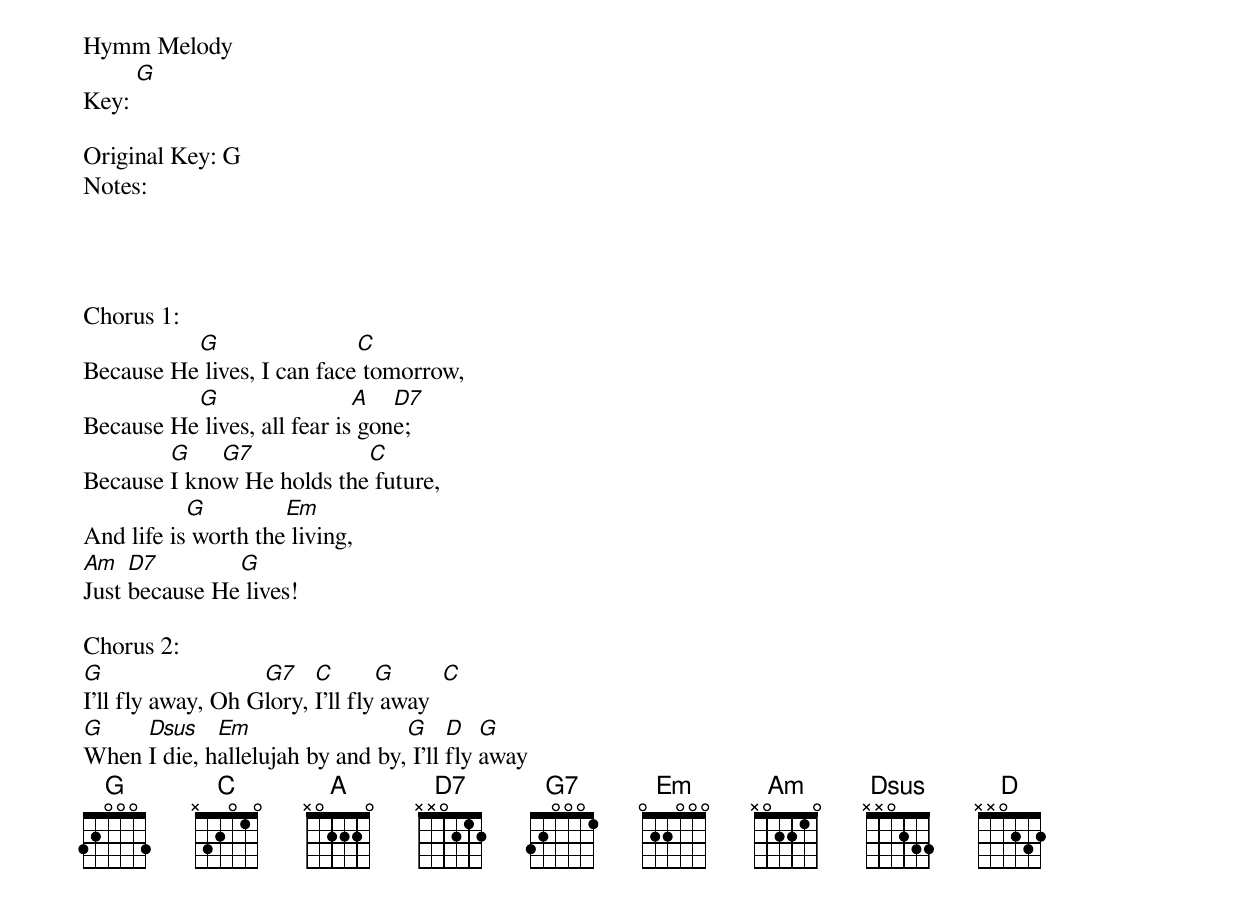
Hymm Melody
Key: [G]

Original Key: G
Notes:




Chorus 1:
Because He[G] lives, I can face[C] tomorrow,
Because He[G] lives, all fear is[A] gon[D7]e;
Because [G]I kno[G7]w He holds the[C] future,
And life is[G] worth the[Em] living,
[Am]Just [D7]because He[G] lives!

Chorus 2:
[G]I'll fly away, Oh G[G7]lory, [C]I'll fly[G] away  [C]
[G]When [Dsus]I die, h[Em]allelujah by and by,[G] I'll [D]fly [G]away
